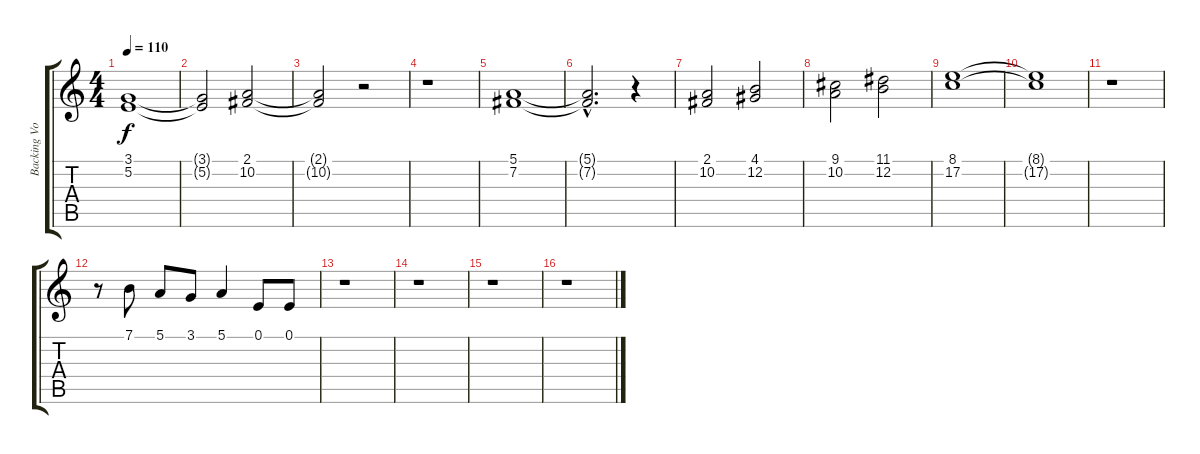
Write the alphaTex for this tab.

\track ("Backing Vocals" "Backing Vo") {instrument stringensemble1}
\staff {score tabs}
\tuning (E4 B3 G3 D3 A2 E2) {hide}
\ts (4 4)
\tempo 110
\clef g2
\ks c
(3.1 5.2).1{dy f} |
(3.1{t} 5.2{t}).2 (2.1 10.2).2 |
(2.1{t} 10.2{t}).2 r.2 |
r.1 |
(5.1 7.2).1 |
(5.1{hac t} 7.2{hac t}).2{d} r.4 |
(2.1 10.2).2 (4.1 12.2).2 |
(9.1 10.2).2 (11.1 12.2).2 |
(8.1 17.2).1 |
(8.1{t} 17.2{t}).1 |
r.1 |
r.8 7.1.8 5.1.8 3.1.8 5.1.4 0.1.8 0.1.8 |
r.1 |
r.1 |
r.1 |
r.1
